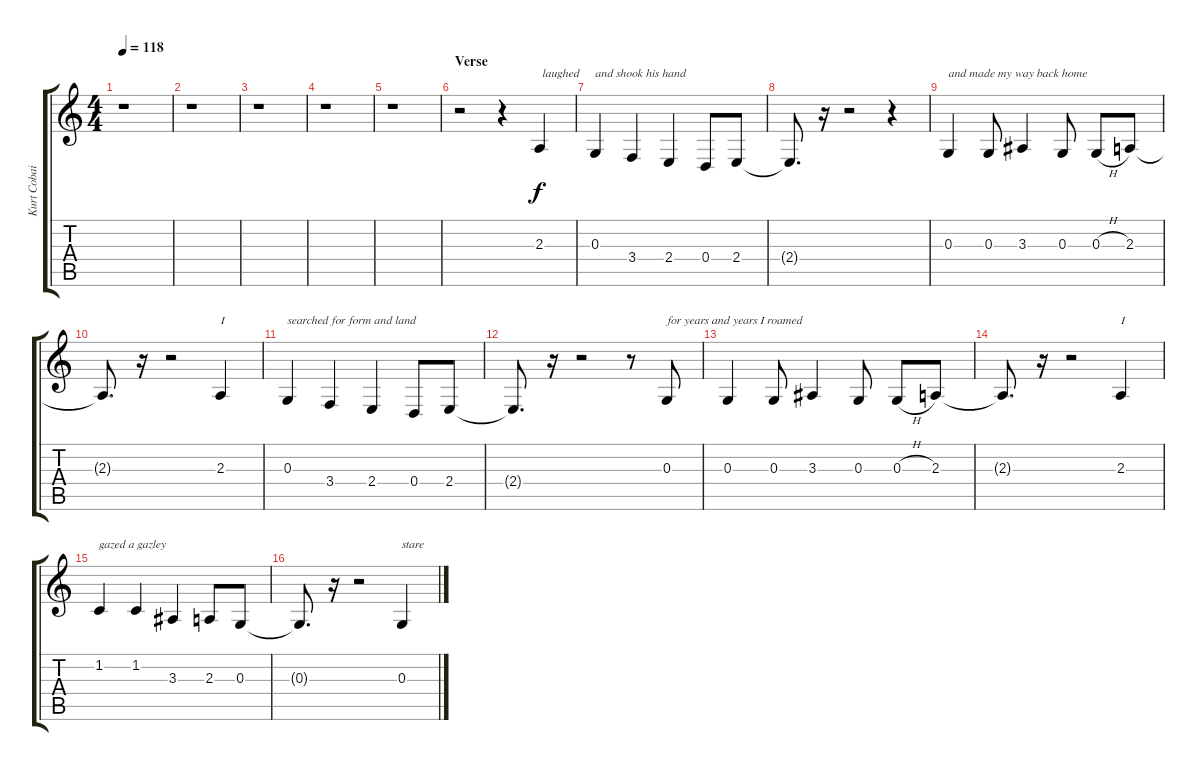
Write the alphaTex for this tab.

\track ("Kurt Cobain - Vocals" "Kurt Cobai") {instrument tenorsax}
\staff {score tabs}
\tuning (E4 B3 G3 D3 A2 E2) {hide}
\ts (4 4)
\tempo 118
\clef g2
\ks c
r.1{dy f} |
r.1 |
r.1 |
r.1 |
r.1 |
\section ("" "Verse")
r.2 r.4 2.3.4{txt " laughed "} |
0.3.4{txt "and shook his hand"} 3.4.4 2.4.4 0.4.8 2.4.8 |
2.4{t}.8{d} r.16 r.2 r.4 |
0.3.4{txt "and made my way back home"} 0.3.8 3.3.4 0.3.8 0.3{h}.8 2.3.8 |
2.3{t}.8{d} r.16 r.2 2.3.4{txt "I"} |
0.3.4{txt "searched for form and land"} 3.4.4 2.4.4 0.4.8 2.4.8 |
2.4{t}.8{d} r.16 r.2 r.8 0.3.8{txt "for years and years I roamed"} |
0.3.4 0.3.8 3.3.4 0.3.8 0.3{h}.8 2.3.8 |
2.3{t}.8{d} r.16 r.2 2.3.4{txt "I"} |
1.2.4{txt "gazed a gazley"} 1.2.4 3.3.4 2.3.8 0.3.8 |
0.3{t}.8{d} r.16 r.2 0.3.4{txt "stare "}
